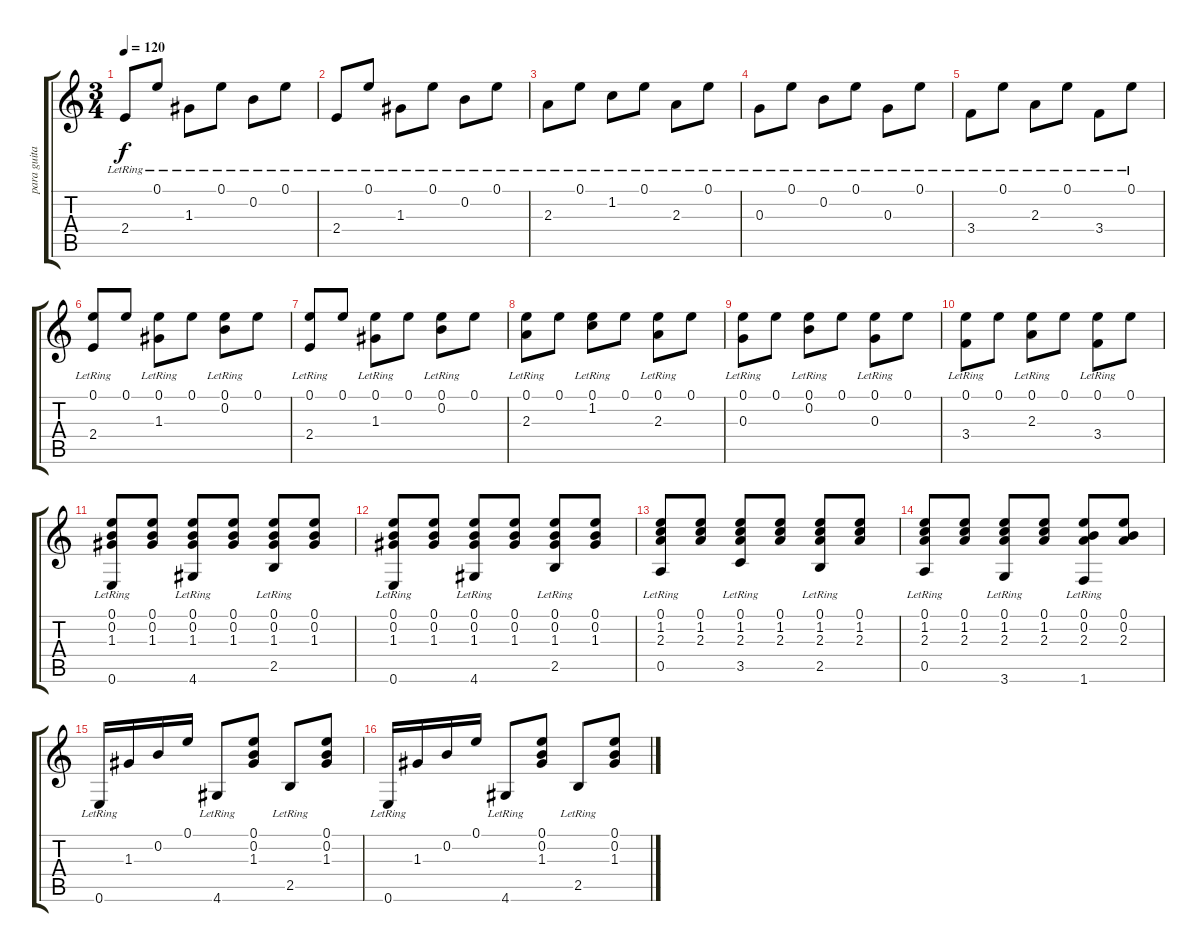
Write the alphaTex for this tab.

\track ("para guitarra" "para guita") {instrument acousticguitarnylon}
\staff {score tabs}
\tuning (E4 B3 G3 D3 A2 E2) {hide}
\ts (3 4)
\tempo 120
\clef g2
\ks c
2.4{lr}.8{dy f} 0.1{lr}.8 1.3{lr}.8 0.1{lr}.8 0.2{lr}.8 0.1{lr}.8 |
2.4{lr}.8 0.1{lr}.8 1.3{lr}.8 0.1{lr}.8 0.2{lr}.8 0.1{lr}.8 |
2.3{lr}.8 0.1{lr}.8 1.2{lr}.8 0.1{lr}.8 2.3{lr}.8 0.1{lr}.8 |
0.3{lr}.8 0.1{lr}.8 0.2{lr}.8 0.1{lr}.8 0.3{lr}.8 0.1{lr}.8 |
3.4{lr}.8 0.1{lr}.8 2.3{lr}.8 0.1{lr}.8 3.4{lr}.8 0.1{lr}.8 |
(0.1 2.4{lr}).8 0.1.8 (0.1 1.3{lr}).8 0.1.8 (0.1 0.2{lr}).8 0.1.8 |
(0.1 2.4{lr}).8 0.1.8 (0.1 1.3{lr}).8 0.1.8 (0.1 0.2{lr}).8 0.1.8 |
(0.1 2.3{lr}).8 0.1.8 (0.1 1.2{lr}).8 0.1.8 (0.1 2.3{lr}).8 0.1.8 |
(0.1 0.3{lr}).8 0.1.8 (0.1 0.2{lr}).8 0.1.8 (0.1 0.3{lr}).8 0.1.8 |
(0.1 3.4{lr}).8 0.1.8 (0.1 2.3{lr}).8 0.1.8 (0.1 3.4{lr}).8 0.1.8 |
(0.1 0.2 1.3 0.6{lr}).8 (0.1 0.2 1.3).8 (0.1 0.2 1.3 4.6{lr}).8 (0.1 0.2 1.3).8 (0.1 0.2 1.3 2.5{lr}).8 (0.1 0.2 1.3).8 |
(0.1 0.2 1.3 0.6{lr}).8 (0.1 0.2 1.3).8 (0.1 0.2 1.3 4.6{lr}).8 (0.1 0.2 1.3).8 (0.1 0.2 1.3 2.5{lr}).8 (0.1 0.2 1.3).8 |
(0.1 1.2 2.3 0.5{lr}).8 (0.1 1.2 2.3).8 (0.1 1.2 2.3 3.5{lr}).8 (0.1 1.2 2.3).8 (0.1 1.2 2.3 2.5{lr}).8 (0.1 1.2 2.3).8 |
(0.1 1.2 2.3 0.5{lr}).8 (0.1 1.2 2.3).8 (0.1 1.2 2.3 3.6{lr}).8 (0.1 1.2 2.3).8 (0.1 0.2 2.3 1.6{lr}).8 (0.1 0.2 2.3).8 |
0.6{lr}.16 1.3.16 0.2.16 0.1.16 4.6{lr}.8 (0.1 0.2 1.3).8 2.5{lr}.8 (0.1 0.2 1.3).8 |
0.6{lr}.16 1.3.16 0.2.16 0.1.16 4.6{lr}.8 (0.1 0.2 1.3).8 2.5{lr}.8 (0.1 0.2 1.3).8
